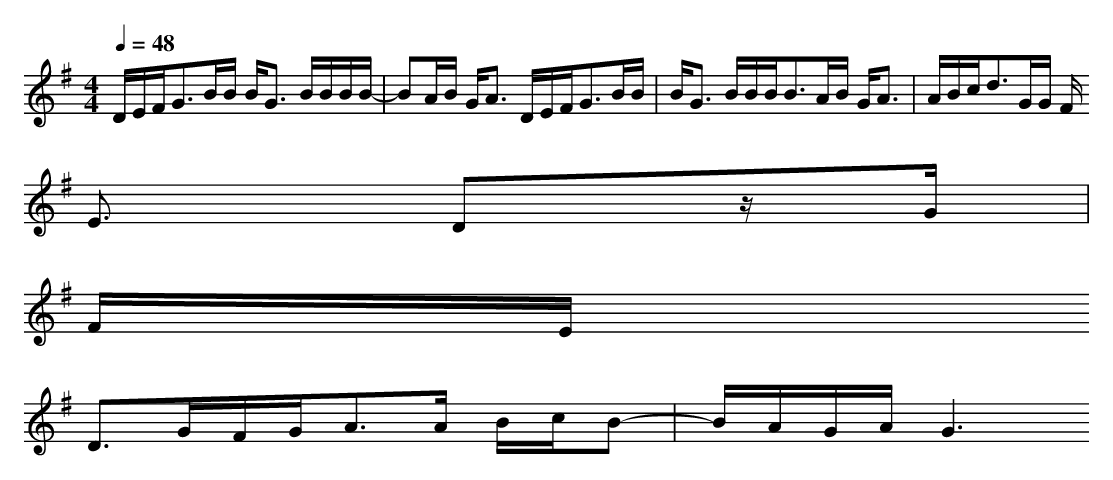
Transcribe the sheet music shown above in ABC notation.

X:1
T:
M: 4/4
L: 1/8
Q:1/4=48
K:G % 1 sharps
D/2E/2F<GB/2B/2 B<G B/2B/2B/2B/2-|BA/2B/2 G<A D/2E/2F<GB/2B/2|B<G B/2B/2B<BA/2B/2 G<A|A/2B/2c<dG/2G/2 F<
E Dz/2G/2|
F/2E<
DG/2F/2G<AA/2 B/2c/2B-|B/2A/2G/2A/2 G3
